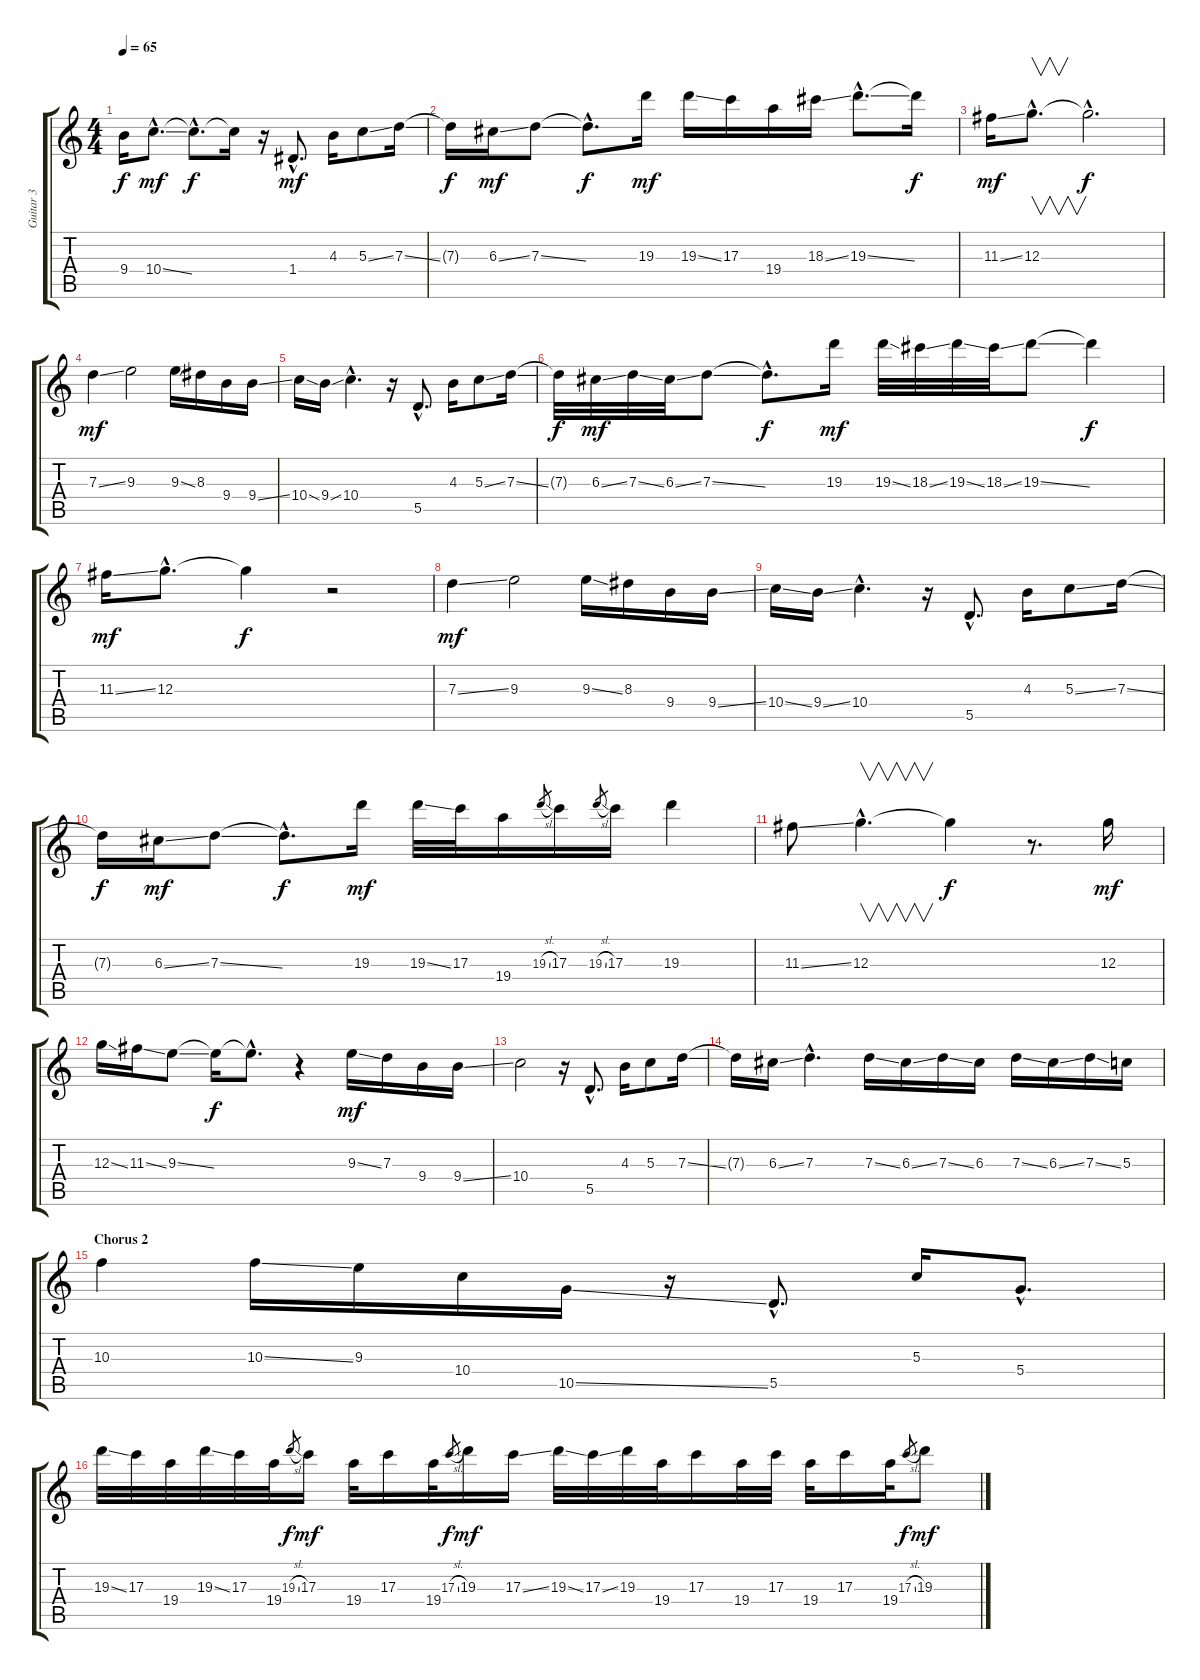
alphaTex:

\track ("Guitar 3" "Guitar 3") {instrument distortionguitar}
\staff {score tabs}
\tuning (E4 B3 G3 D3 A2 E2) {hide}
\ts (4 4)
\tempo 65
\clef g2
\ks c
9.4{t}.16{dy f} 10.4{ss hac}.8{d dy mf} 10.4{hac t}.8{d dy f} 10.4{t}.16 r.16 1.4{hac}.8{d dy mf} 4.3.16 5.3{ss}.8 7.3{ss}.16 |
7.3{t}.16{dy f} 6.3{ss}.16{dy mf} 7.3{ss}.8 7.3{hac t}.8{d dy f} 19.3.16{dy mf} 19.3{ss}.16 17.3.16 19.4.16 18.3{ss}.16 19.3{ss hac}.8{d} 19.3{t}.16{dy f} |
11.3{ss}.16{dy mf} 12.3{hac}.8{v d} 12.3{hac t}.2{d dy f} |
7.3{ss}.4{dy mf} 9.3.2 9.3{ss}.16 8.3.16 9.4.16 9.4{ss}.16 |
10.4{ss}.16 9.4{ss}.16 10.4{hac}.4{d} r.16 5.5{hac}.8{d} 4.3.16 5.3{ss}.8 7.3{ss}.16 |
7.3{t}.32{dy f} 6.3{ss}.32{dy mf} 7.3{ss}.32 6.3{ss}.32 7.3{ss}.8 7.3{hac t}.8{d dy f} 19.3.16{dy mf} 19.3{ss}.32 18.3{ss}.32 19.3{ss}.32 18.3{ss}.32 19.3{ss}.8 19.3{t}.4{dy f} |
11.3{ss}.16{dy mf} 12.3{hac}.8{d} 12.3{t}.4{dy f} r.2 |
7.3{ss}.4{dy mf} 9.3.2 9.3{ss}.16 8.3.16 9.4.16 9.4{ss}.16 |
10.4{ss}.16 9.4{ss}.16 10.4{hac}.4{d} r.16 5.5{hac}.8{d} 4.3.16 5.3{ss}.8 7.3{ss}.16 |
7.3{t}.16{dy f} 6.3{ss}.16{dy mf} 7.3{ss}.8 7.3{hac t}.8{d dy f} 19.3.16{dy mf} 19.3{ss}.32 17.3.32 19.4.16 19.3{sl}.8{gr} 17.3.16 19.3{sl}.8{gr} 17.3.16 19.3.4 |
11.3{ss}.8 12.3{hac}.4{v d} 12.3{t}.4{dy f} r.8{d} 12.3.16{dy mf} |
12.3{ss}.16 11.3{ss}.16 9.3{ss}.8 9.3{t}.16{dy f} 9.3{hac t}.8{d} r.4 9.3{ss}.16{dy mf} 7.3.16 9.4.16 9.4{ss}.16 |
10.4.2 r.16 5.5{hac}.8{d} 4.3.16 5.3.8 7.3{ss}.16 |
7.3{t}.16 6.3{ss}.16 7.3{hac}.4{d} 7.3{ss}.16 6.3{ss}.16 7.3{ss}.16 6.3.16 7.3{ss}.16 6.3{ss}.16 7.3{ss}.16 5.3.16 |
\section ("" "Chorus 2")
10.3.4 10.3{ss}.16 9.3.16 10.4.16 10.5{ss}.16 r.16 5.5{hac}.8{d} 5.3.16 5.4{hac}.8{d} |
19.3{ss}.32 17.3.32 19.4.32 19.3{ss}.32 17.3.32 19.4.32 19.3{sl}.8{gr dy f} 17.3.16{dy mf} 19.4.32 17.3.16 19.4.32 17.3{sl}.8{gr dy f} 19.3.16{dy mf} 17.3{ss}.16 19.3{ss}.32 17.3{ss}.32 19.3.32 19.4.32 17.3.16 19.4.32 17.3.32 19.4.32 17.3.16 19.4.32 17.3{sl}.8{gr dy f} 19.3.8{dy mf}
